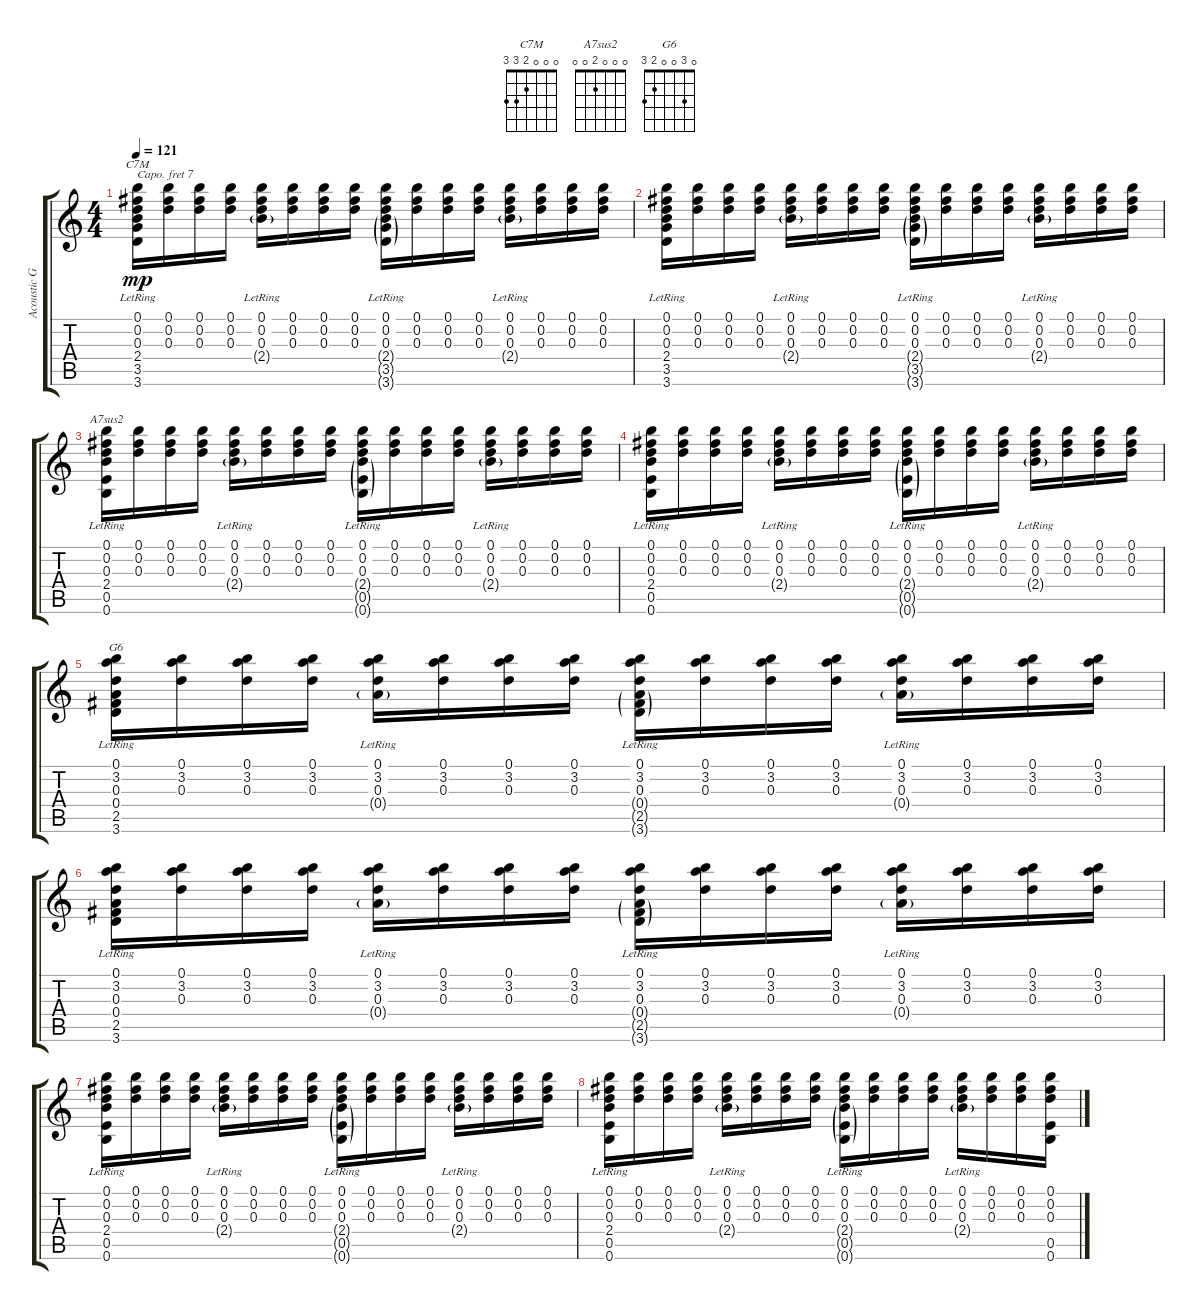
\track ("Acoustic Guitar" "Acoustic G") {instrument acousticguitarsteel}
\staff {score tabs}
\capo 7
\tuning (E4 B3 G3 D3 A2 E2) {hide}
\chord ("C7M" 0 0 0 2 3 3)
\chord ("A7sus2" 0 0 0 2 0 0)
\chord ("G6" 0 3 0 0 2 3)
\ts (4 4)
\tempo 121
\clef g2
\ks c
(0.1 0.2 0.3 2.4{lr} 3.5{lr} 3.6{lr}).16{ch "C7M" dy mp} (0.1 0.2 0.3).16 (0.1 0.2 0.3).16 (0.1 0.2 0.3).16 (0.1 0.2 0.3 2.4{g lr}).16 (0.1 0.2 0.3).16 (0.1 0.2 0.3).16 (0.1 0.2 0.3).16 (0.1 0.2 0.3 2.4{g lr} 3.5{g lr} 3.6{g lr}).16 (0.1 0.2 0.3).16 (0.1 0.2 0.3).16 (0.1 0.2 0.3).16 (0.1 0.2 0.3 2.4{g lr}).16 (0.1 0.2 0.3).16 (0.1 0.2 0.3).16 (0.1 0.2 0.3).16 |
(0.1 0.2 0.3 2.4{lr} 3.5{lr} 3.6{lr}).16 (0.1 0.2 0.3).16 (0.1 0.2 0.3).16 (0.1 0.2 0.3).16 (0.1 0.2 0.3 2.4{g lr}).16 (0.1 0.2 0.3).16 (0.1 0.2 0.3).16 (0.1 0.2 0.3).16 (0.1 0.2 0.3 2.4{g lr} 3.5{g lr} 3.6{g lr}).16 (0.1 0.2 0.3).16 (0.1 0.2 0.3).16 (0.1 0.2 0.3).16 (0.1 0.2 0.3 2.4{g lr}).16 (0.1 0.2 0.3).16 (0.1 0.2 0.3).16 (0.1 0.2 0.3).16 |
(0.1 0.2 0.3 2.4{lr} 0.5{lr} 0.6).16{ch "A7sus2"} (0.1 0.2 0.3).16 (0.1 0.2 0.3).16 (0.1 0.2 0.3).16 (0.1 0.2 0.3 2.4{g lr}).16 (0.1 0.2 0.3).16 (0.1 0.2 0.3).16 (0.1 0.2 0.3).16 (0.1 0.2 0.3 2.4{g lr} 0.5{g lr} 0.6{g lr}).16 (0.1 0.2 0.3).16 (0.1 0.2 0.3).16 (0.1 0.2 0.3).16 (0.1 0.2 0.3 2.4{g lr}).16 (0.1 0.2 0.3).16 (0.1 0.2 0.3).16 (0.1 0.2 0.3).16 |
(0.1 0.2 0.3 2.4{lr} 0.5{lr} 0.6).16 (0.1 0.2 0.3).16 (0.1 0.2 0.3).16 (0.1 0.2 0.3).16 (0.1 0.2 0.3 2.4{g lr}).16 (0.1 0.2 0.3).16 (0.1 0.2 0.3).16 (0.1 0.2 0.3).16 (0.1 0.2 0.3 2.4{g lr} 0.5{g lr} 0.6{g lr}).16 (0.1 0.2 0.3).16 (0.1 0.2 0.3).16 (0.1 0.2 0.3).16 (0.1 0.2 0.3 2.4{g lr}).16 (0.1 0.2 0.3).16 (0.1 0.2 0.3).16 (0.1 0.2 0.3).16 |
(0.1 3.2 0.3 0.4{lr} 2.5{lr} 3.6).16{ch "G6"} (0.1 3.2 0.3).16 (0.1 3.2 0.3).16 (0.1 3.2 0.3).16 (0.1 3.2 0.3 0.4{g lr}).16 (0.1 3.2 0.3).16 (0.1 3.2 0.3).16 (0.1 3.2 0.3).16 (0.1 3.2 0.3 0.4{g lr} 2.5{g lr} 3.6{g lr}).16 (0.1 3.2 0.3).16 (0.1 3.2 0.3).16 (0.1 3.2 0.3).16 (0.1 3.2 0.3 0.4{g lr}).16 (0.1 3.2 0.3).16 (0.1 3.2 0.3).16 (0.1 3.2 0.3).16 |
(0.1 3.2 0.3 0.4{lr} 2.5{lr} 3.6).16 (0.1 3.2 0.3).16 (0.1 3.2 0.3).16 (0.1 3.2 0.3).16 (0.1 3.2 0.3 0.4{g lr}).16 (0.1 3.2 0.3).16 (0.1 3.2 0.3).16 (0.1 3.2 0.3).16 (0.1 3.2 0.3 0.4{g lr} 2.5{g lr} 3.6{g lr}).16 (0.1 3.2 0.3).16 (0.1 3.2 0.3).16 (0.1 3.2 0.3).16 (0.1 3.2 0.3 0.4{g lr}).16 (0.1 3.2 0.3).16 (0.1 3.2 0.3).16 (0.1 3.2 0.3).16 |
(0.1 0.2 0.3 2.4{lr} 0.5{lr} 0.6).16 (0.1 0.2 0.3).16 (0.1 0.2 0.3).16 (0.1 0.2 0.3).16 (0.1 0.2 0.3 2.4{g lr}).16 (0.1 0.2 0.3).16 (0.1 0.2 0.3).16 (0.1 0.2 0.3).16 (0.1 0.2 0.3 2.4{g lr} 0.5{g lr} 0.6{g lr}).16 (0.1 0.2 0.3).16 (0.1 0.2 0.3).16 (0.1 0.2 0.3).16 (0.1 0.2 0.3 2.4{g lr}).16 (0.1 0.2 0.3).16 (0.1 0.2 0.3).16 (0.1 0.2 0.3).16 |
(0.1 0.2 0.3 2.4{lr} 0.5{lr} 0.6).16 (0.1 0.2 0.3).16 (0.1 0.2 0.3).16 (0.1 0.2 0.3).16 (0.1 0.2 0.3 2.4{g lr}).16 (0.1 0.2 0.3).16 (0.1 0.2 0.3).16 (0.1 0.2 0.3).16 (0.1 0.2 0.3 2.4{g lr} 0.5{g lr} 0.6{g lr}).16 (0.1 0.2 0.3).16 (0.1 0.2 0.3).16 (0.1 0.2 0.3).16 (0.1 0.2 0.3 2.4{g lr}).16 (0.1 0.2 0.3).16 (0.1 0.2 0.3).16 (0.1 0.2 0.3 0.5{ss} 0.6{ss}).16
